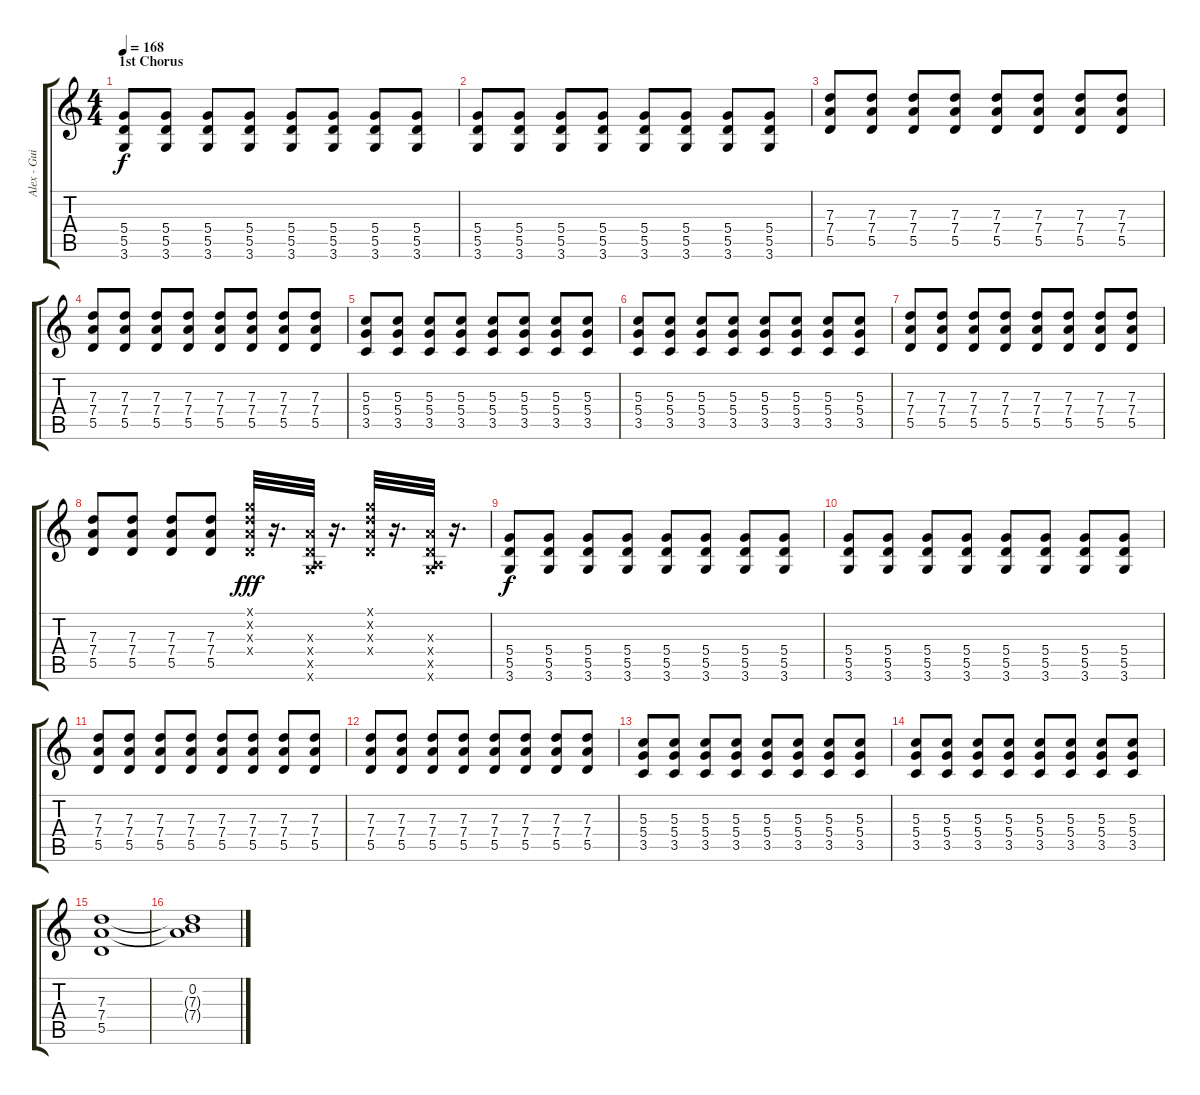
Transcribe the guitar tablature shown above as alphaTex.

\track ("Alex - Guitar" "Alex - Gui") {instrument electricguitarjazz}
\staff {score tabs}
\tuning (E4 B3 G3 D3 A2 E2) {hide}
\ts (4 4)
\section ("" "1st Chorus")
\tempo 168
\clef g2
\ks c
(5.4 5.5 3.6).8{dy f balance 8 instrument distortionguitar} (5.4 5.5 3.6).8 (5.4 5.5 3.6).8 (5.4 5.5 3.6).8 (5.4 5.5 3.6).8 (5.4 5.5 3.6).8 (5.4 5.5 3.6).8 (5.4 5.5 3.6).8 |
(5.4 5.5 3.6).8 (5.4 5.5 3.6).8 (5.4 5.5 3.6).8 (5.4 5.5 3.6).8 (5.4 5.5 3.6).8 (5.4 5.5 3.6).8 (5.4 5.5 3.6).8 (5.4 5.5 3.6).8 |
(7.3 7.4 5.5).8 (7.3 7.4 5.5).8 (7.3 7.4 5.5).8 (7.3 7.4 5.5).8 (7.3 7.4 5.5).8 (7.3 7.4 5.5).8 (7.3 7.4 5.5).8 (7.3 7.4 5.5).8 |
(7.3 7.4 5.5).8 (7.3 7.4 5.5).8 (7.3 7.4 5.5).8 (7.3 7.4 5.5).8 (7.3 7.4 5.5).8 (7.3 7.4 5.5).8 (7.3 7.4 5.5).8 (7.3 7.4 5.5).8 |
(5.3 5.4 3.5).8 (5.3 5.4 3.5).8 (5.3 5.4 3.5).8 (5.3 5.4 3.5).8 (5.3 5.4 3.5).8 (5.3 5.4 3.5).8 (5.3 5.4 3.5).8 (5.3 5.4 3.5).8 |
(5.3 5.4 3.5).8 (5.3 5.4 3.5).8 (5.3 5.4 3.5).8 (5.3 5.4 3.5).8 (5.3 5.4 3.5).8 (5.3 5.4 3.5).8 (5.3 5.4 3.5).8 (5.3 5.4 3.5).8 |
(7.3 7.4 5.5).8 (7.3 7.4 5.5).8 (7.3 7.4 5.5).8 (7.3 7.4 5.5).8 (7.3 7.4 5.5).8 (7.3 7.4 5.5).8 (7.3 7.4 5.5).8 (7.3 7.4 5.5).8 |
(7.3 7.4 5.5).8 (7.3 7.4 5.5).8 (7.3 7.4 5.5).8 (7.3 7.4 5.5).8 (3.1{x} 3.2{x} 2.3{x} 0.4{x}).32{dy fff} r.16{d} (2.3{x} 0.4{x} 0.5{x} 3.6{x}).32 r.16{d} (3.1{x} 3.2{x} 2.3{x} 0.4{x}).32 r.16{d} (2.3{x} 0.4{x} 0.5{x} 3.6{x}).32 r.16{d} |
(5.4 5.5 3.6).8{dy f} (5.4 5.5 3.6).8 (5.4 5.5 3.6).8 (5.4 5.5 3.6).8 (5.4 5.5 3.6).8 (5.4 5.5 3.6).8 (5.4 5.5 3.6).8 (5.4 5.5 3.6).8 |
(5.4 5.5 3.6).8 (5.4 5.5 3.6).8 (5.4 5.5 3.6).8 (5.4 5.5 3.6).8 (5.4 5.5 3.6).8 (5.4 5.5 3.6).8 (5.4 5.5 3.6).8 (5.4 5.5 3.6).8 |
(7.3 7.4 5.5).8 (7.3 7.4 5.5).8 (7.3 7.4 5.5).8 (7.3 7.4 5.5).8 (7.3 7.4 5.5).8 (7.3 7.4 5.5).8 (7.3 7.4 5.5).8 (7.3 7.4 5.5).8 |
(7.3 7.4 5.5).8 (7.3 7.4 5.5).8 (7.3 7.4 5.5).8 (7.3 7.4 5.5).8 (7.3 7.4 5.5).8 (7.3 7.4 5.5).8 (7.3 7.4 5.5).8 (7.3 7.4 5.5).8 |
(5.3 5.4 3.5).8 (5.3 5.4 3.5).8 (5.3 5.4 3.5).8 (5.3 5.4 3.5).8 (5.3 5.4 3.5).8 (5.3 5.4 3.5).8 (5.3 5.4 3.5).8 (5.3 5.4 3.5).8 |
(5.3 5.4 3.5).8 (5.3 5.4 3.5).8 (5.3 5.4 3.5).8 (5.3 5.4 3.5).8 (5.3 5.4 3.5).8 (5.3 5.4 3.5).8 (5.3 5.4 3.5).8 (5.3 5.4 3.5).8 |
(7.3 7.4 5.5).1 |
(0.2 7.3{t} 7.4{t}).1
